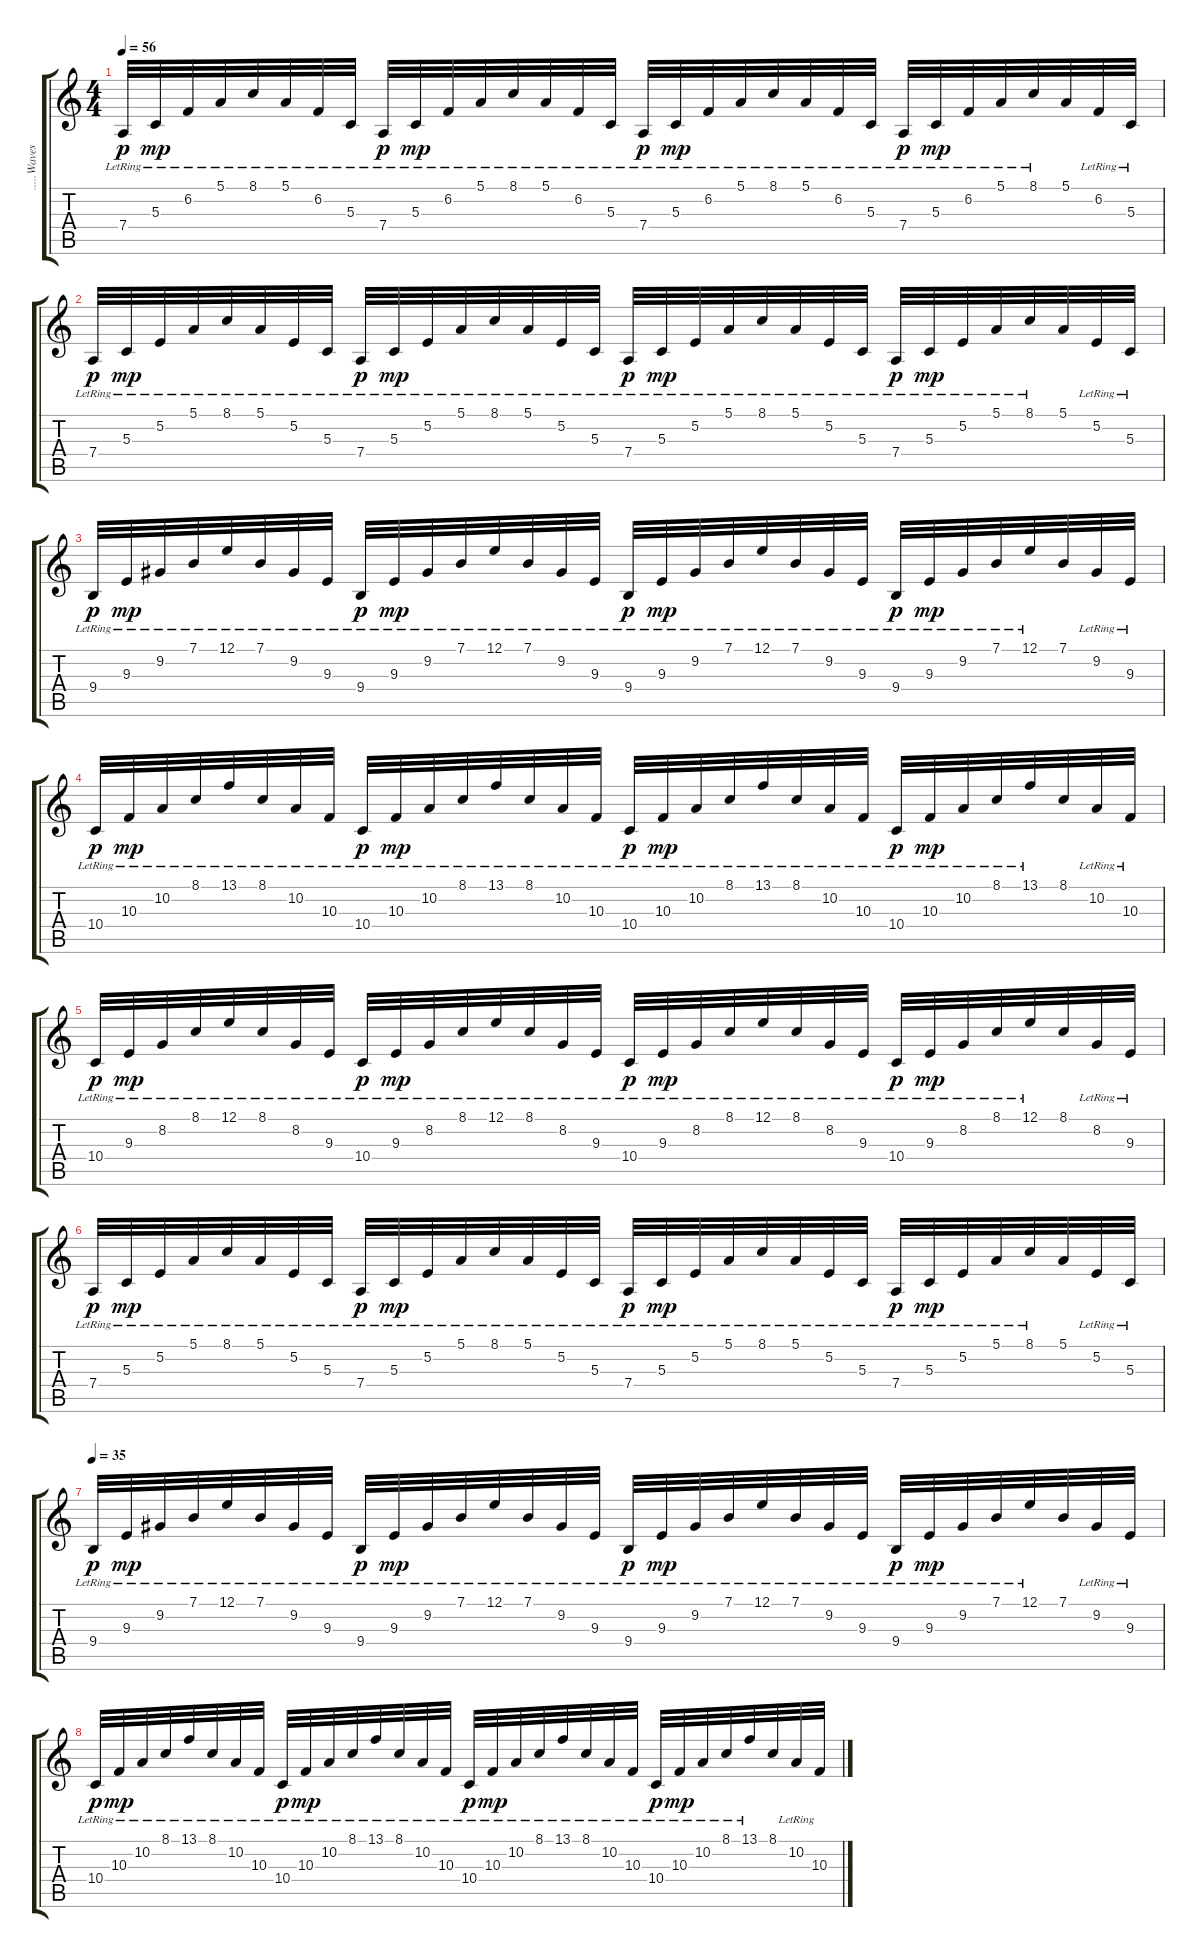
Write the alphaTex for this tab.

\track (".....Waves....." ".....Waves") {instrument acousticgrandpiano}
\staff {score tabs}
\tuning (E4 B3 G3 D3 A2 E2) {hide}
\ts (4 4)
\tempo 56
\clef g2
\ks c
7.4{lr}.32{dy p} 5.3{lr}.32{dy mp} 6.2{lr}.32 5.1{lr}.32 8.1{lr}.32 5.1{lr}.32 6.2{lr}.32 5.3{lr}.32 7.4{lr}.32{dy p} 5.3{lr}.32{dy mp} 6.2{lr}.32 5.1{lr}.32 8.1{lr}.32 5.1{lr}.32 6.2{lr}.32 5.3{lr}.32 7.4{lr}.32{dy p} 5.3{lr}.32{dy mp} 6.2{lr}.32 5.1{lr}.32 8.1{lr}.32 5.1{lr}.32 6.2{lr}.32 5.3{lr}.32 7.4{lr}.32{dy p} 5.3{lr}.32{dy mp} 6.2{lr}.32 5.1{lr}.32 8.1{lr}.32 5.1.32 6.2{lr}.32 5.3{lr}.32 |
7.4{lr}.32{dy p} 5.3{lr}.32{dy mp} 5.2{lr}.32 5.1{lr}.32 8.1{lr}.32 5.1{lr}.32 5.2{lr}.32 5.3{lr}.32 7.4{lr}.32{dy p} 5.3{lr}.32{dy mp} 5.2{lr}.32 5.1{lr}.32 8.1{lr}.32 5.1{lr}.32 5.2{lr}.32 5.3{lr}.32 7.4{lr}.32{dy p} 5.3{lr}.32{dy mp} 5.2{lr}.32 5.1{lr}.32 8.1{lr}.32 5.1{lr}.32 5.2{lr}.32 5.3{lr}.32 7.4{lr}.32{dy p} 5.3{lr}.32{dy mp} 5.2{lr}.32 5.1{lr}.32 8.1{lr}.32 5.1.32 5.2{lr}.32 5.3{lr}.32 |
9.4{lr}.32{dy p} 9.3{lr}.32{dy mp} 9.2{lr}.32 7.1{lr}.32 12.1{lr}.32 7.1{lr}.32 9.2{lr}.32 9.3{lr}.32 9.4{lr}.32{dy p} 9.3{lr}.32{dy mp} 9.2{lr}.32 7.1{lr}.32 12.1{lr}.32 7.1{lr}.32 9.2{lr}.32 9.3{lr}.32 9.4{lr}.32{dy p} 9.3{lr}.32{dy mp} 9.2{lr}.32 7.1{lr}.32 12.1{lr}.32 7.1{lr}.32 9.2{lr}.32 9.3{lr}.32 9.4{lr}.32{dy p} 9.3{lr}.32{dy mp} 9.2{lr}.32 7.1{lr}.32 12.1{lr}.32 7.1.32 9.2{lr}.32 9.3{lr}.32 |
10.4{lr}.32{dy p} 10.3{lr}.32{dy mp} 10.2{lr}.32 8.1{lr}.32 13.1{lr}.32 8.1{lr}.32 10.2{lr}.32 10.3{lr}.32 10.4{lr}.32{dy p} 10.3{lr}.32{dy mp} 10.2{lr}.32 8.1{lr}.32 13.1{lr}.32 8.1{lr}.32 10.2{lr}.32 10.3{lr}.32 10.4{lr}.32{dy p} 10.3{lr}.32{dy mp} 10.2{lr}.32 8.1{lr}.32 13.1{lr}.32 8.1{lr}.32 10.2{lr}.32 10.3{lr}.32 10.4{lr}.32{dy p} 10.3{lr}.32{dy mp} 10.2{lr}.32 8.1{lr}.32 13.1{lr}.32 8.1.32 10.2{lr}.32 10.3{lr}.32 |
10.4{lr}.32{dy p} 9.3{lr}.32{dy mp} 8.2{lr}.32 8.1{lr}.32 12.1{lr}.32 8.1{lr}.32 8.2{lr}.32 9.3{lr}.32 10.4{lr}.32{dy p} 9.3{lr}.32{dy mp} 8.2{lr}.32 8.1{lr}.32 12.1{lr}.32 8.1{lr}.32 8.2{lr}.32 9.3{lr}.32 10.4{lr}.32{dy p} 9.3{lr}.32{dy mp} 8.2{lr}.32 8.1{lr}.32 12.1{lr}.32 8.1{lr}.32 8.2{lr}.32 9.3{lr}.32 10.4{lr}.32{dy p} 9.3{lr}.32{dy mp} 8.2{lr}.32 8.1{lr}.32 12.1{lr}.32 8.1.32 8.2{lr}.32 9.3{lr}.32 |
7.4{lr}.32{dy p} 5.3{lr}.32{dy mp} 5.2{lr}.32 5.1{lr}.32 8.1{lr}.32 5.1{lr}.32 5.2{lr}.32 5.3{lr}.32 7.4{lr}.32{dy p} 5.3{lr}.32{dy mp} 5.2{lr}.32 5.1{lr}.32 8.1{lr}.32 5.1{lr}.32 5.2{lr}.32 5.3{lr}.32 7.4{lr}.32{dy p} 5.3{lr}.32{dy mp} 5.2{lr}.32 5.1{lr}.32 8.1{lr}.32 5.1{lr}.32 5.2{lr}.32 5.3{lr}.32 7.4{lr}.32{dy p} 5.3{lr}.32{dy mp} 5.2{lr}.32 5.1{lr}.32 8.1{lr}.32 5.1.32 5.2{lr}.32 5.3{lr}.32 |
\tempo 35
9.4{lr}.32{dy p volume 0} 9.3{lr}.32{dy mp} 9.2{lr}.32 7.1{lr}.32 12.1{lr}.32 7.1{lr}.32 9.2{lr}.32 9.3{lr}.32 9.4{lr}.32{dy p} 9.3{lr}.32{dy mp} 9.2{lr}.32 7.1{lr}.32 12.1{lr}.32 7.1{lr}.32 9.2{lr}.32 9.3{lr}.32 9.4{lr}.32{dy p} 9.3{lr}.32{dy mp} 9.2{lr}.32 7.1{lr}.32 12.1{lr}.32 7.1{lr}.32 9.2{lr}.32 9.3{lr}.32 9.4{lr}.32{dy p} 9.3{lr}.32{dy mp} 9.2{lr}.32 7.1{lr}.32 12.1{lr}.32 7.1.32 9.2{lr}.32 9.3{lr}.32 |
10.4{lr}.32{dy p} 10.3{lr}.32{dy mp} 10.2{lr}.32 8.1{lr}.32 13.1{lr}.32 8.1{lr}.32 10.2{lr}.32 10.3{lr}.32 10.4{lr}.32{dy p} 10.3{lr}.32{dy mp} 10.2{lr}.32 8.1{lr}.32 13.1{lr}.32 8.1{lr}.32 10.2{lr}.32 10.3{lr}.32 10.4{lr}.32{dy p} 10.3{lr}.32{dy mp} 10.2{lr}.32 8.1{lr}.32 13.1{lr}.32 8.1{lr}.32 10.2{lr}.32 10.3{lr}.32 10.4{lr}.32{dy p} 10.3{lr}.32{dy mp} 10.2{lr}.32 8.1{lr}.32 13.1{lr}.32 8.1.32 10.2{lr}.32 10.3{lr}.32
